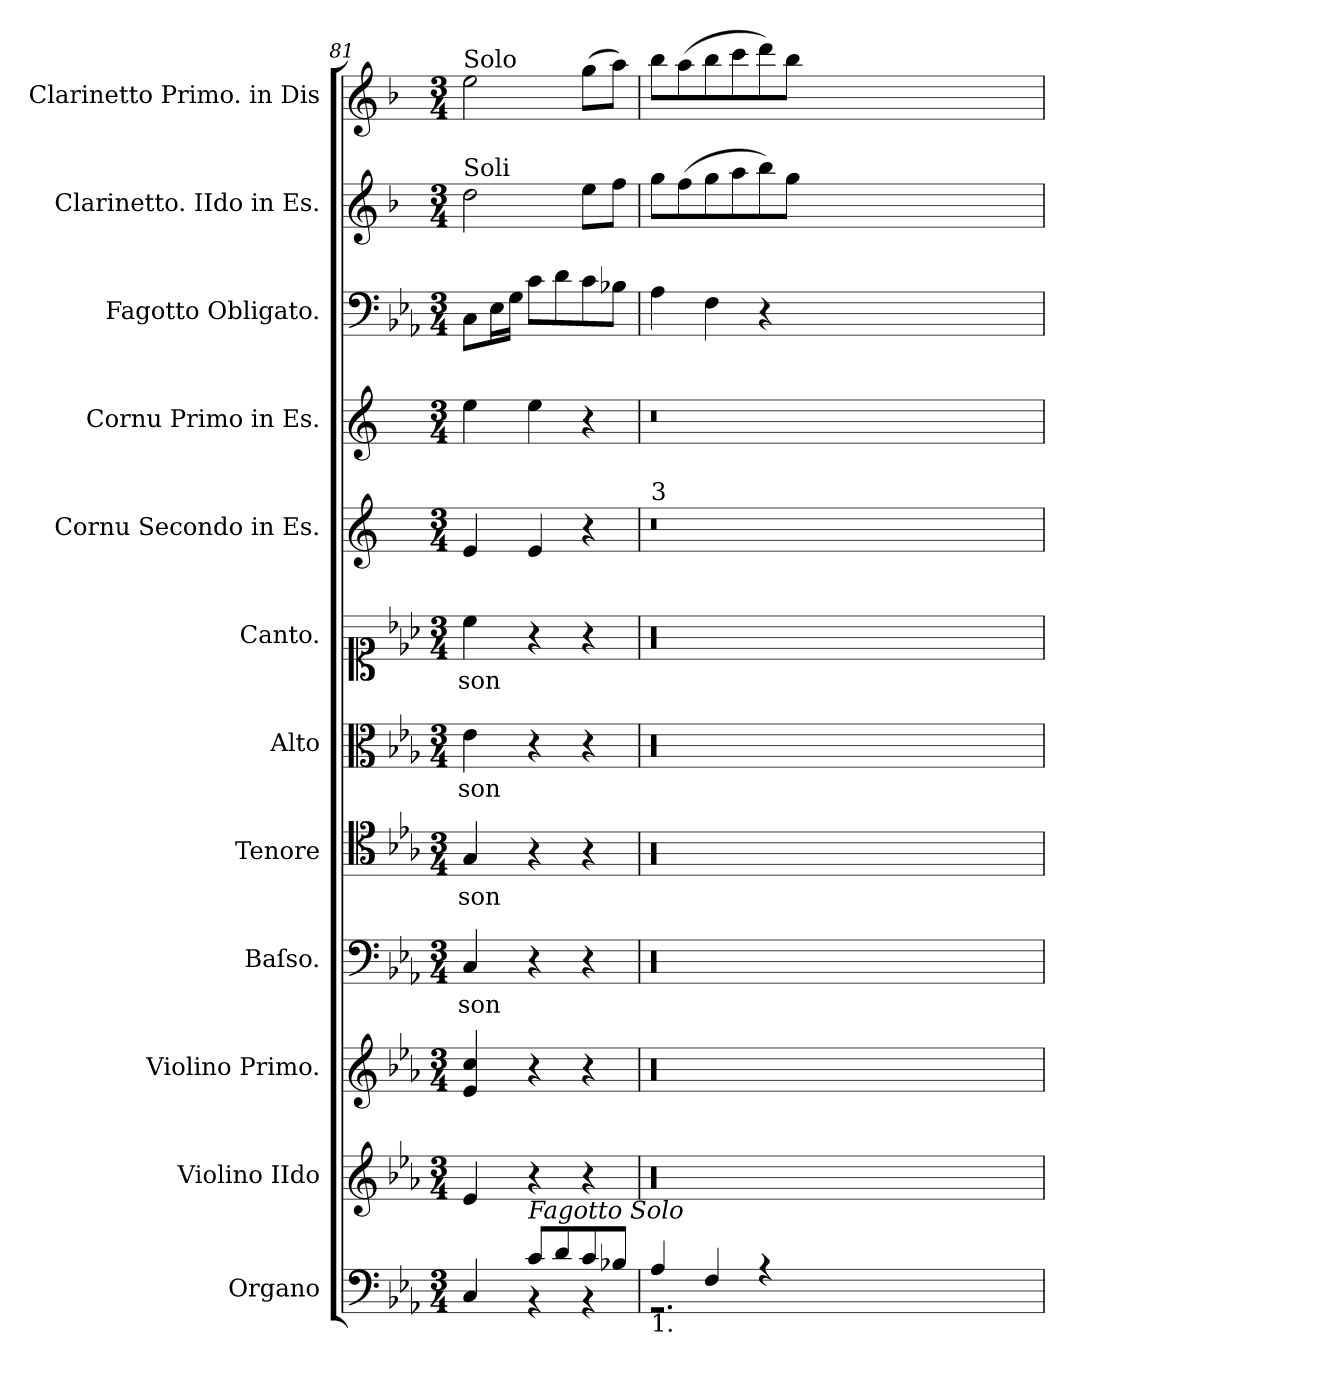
**kern	**kern	**kern	**kern	**text	**kern	**text	**kern	**text	**kern	**text	**kern	**kern	**kern	**kern	**kern	**dynam
*part12	*part11	*part10	*part9	*part9	*part8	*part8	*part7	*part7	*part6	*part6	*part5	*part4	*part3	*part2	*part1	*part1
*staff12	*staff11	*staff10	*staff9	*staff9	*staff8	*staff8	*staff7	*staff7	*staff6	*staff6	*staff5	*staff4	*staff3	*staff2	*staff1	*staff1
*I"Organo	*I"Violino IIdo	*I"Violino Primo.	*I"Baſso.	*	*I"Tenore	*	*I"Alto	*	*I"Canto.	*	*I"Cornu Secondo in Es.	*I"Cornu Primo in Es.	*I"Fagotto Obligato.	*I"Clarinetto. IIdo in Es.	*I"Clarinetto Primo. in Dis	*
*I'org	*I'vl II	*I'vl I	*I'B	*	*I'T	*	*I'A	*	*	*	*I'cor 2 in E♭	*I'cor 1 in E♭	*I'fag	*I'cl 2 in E♭	*I'cl 2 in E♭	*
*clefF4	*clefG2	*clefG2	*clefF4	*	*clefC4	*	*clefC3	*	*clefC1	*	*clefG2	*clefG2	*clefF4	*clefG2	*clefG2	*
*	*	*	*	*	*	*	*	*	*	*	*ITrd5c9	*ITrd5c9	*	*ITrd1c2	*ITrd1c2	*
*k[b-e-a-]	*k[b-e-a-]	*k[b-e-a-]	*k[b-e-a-]	*	*k[b-e-a-]	*	*k[b-e-a-]	*	*k[b-e-a-]	*	*k[b-e-a-]	*k[b-e-a-]	*k[b-e-a-]	*k[b-e-a-]	*k[b-e-a-]	*
*M3/4	*M3/4	*M3/4	*M3/4	*	*M3/4	*	*M3/4	*	*M3/4	*	*M3/4	*M3/4	*M3/4	*M3/4	*M3/4	*
=81	=81	=81	=81	=81	=81	=81	=81	=81	=81	=81	=81	=81	=81	=81	=81	=81
*^	*	*	*	*	*	*	*	*	*	*	*	*	*	*	*	*
!	!	!	!	!	!	!	!	!	!	!	!	!	!	!	!	!LO:TX:a:t=Solo	!
!	!	!	!	!	!	!	!	!	!	!	!	!	!	!	!LO:TX:a:t=Soli	!	!
4C/	4ryy	4e-/	4e-/ 4cc/	4C/	-son	4G/	-son	4e-\	-son	4cc\	-son	4G/	4g\	8C\L	2cc\	2dd\	piano
.	.	.	.	.	.	.	.	.	.	.	.	.	.	16E-\L	.	.	.
.	.	.	.	.	.	.	.	.	.	.	.	.	.	16G\JJ	.	.	.
!LO:TX:a:i:t=Fagotto Solo	!	!	!	!	!	!	!	!	!	!	!	!	!	!	!	!	!
8c!/L	4r	4r	4r	4r	.	4r	.	4r	.	4r	.	4G/	4g\	8c\L	.	.	.
8d!/	.	.	.	.	.	.	.	.	.	.	.	.	.	8d\	.	.	.
8c!/	4r	4r	4r	4r	.	4r	.	4r	.	4r	.	4r	4r	8c\	8dd\L	(8ff\L	.
8B-X!/J	.	.	.	.	.	.	.	.	.	.	.	.	.	8B-X\J	8ee-\J	8gg\J)	.
=82	=82	=82	=82	=82	=82	=82	=82	=82	=82	=82	=82	=82	=82	=82	=82	=82	=82
!	!	!	!	!	!	!	!	!	!	!	!	!LO:TX:a:t=3	!	!	!	!	!
!LO:TX:b:t=1.	!	!	!	!	!	!	!	!	!	!	!	!	!	!	!	!	!
!	!	!LO:N:vis=00	!LO:N:vis=00	!LO:N:vis=00	!	!LO:N:vis=00	!	!LO:N:vis=00	!	!LO:N:vis=00	!	!LO:N:vis=0	!LO:N:vis=0	!	!	!	!
4A-!/	2.rGG	0.r	0.r	0.r	.	0.r	.	0.r	.	0.r	.	1.r	1.r	4A-\	8ff\L	8aa-\L	.
.	.	.	.	.	.	.	.	.	.	.	.	.	.	.	(8ee-\	(8gg\	.
4F!/	.	.	.	.	.	.	.	.	.	.	.	.	.	4F\	8ff\	8aa-\	.
.	.	.	.	.	.	.	.	.	.	.	.	.	.	.	8gg\	8bb-\	.
4r	.	.	.	.	.	.	.	.	.	.	.	.	.	4r	8aa-\)	8ccc\)	.
.	.	.	.	.	.	.	.	.	.	.	.	.	.	.	8ff\J	8aa-\J	.
0ryy	0ryy	.	.	.	.	.	.	.	.	.	.	.	.	0ryy	0ryy	0ryy	.
.	.	.	.	.	.	.	.	.	.	.	.	1.ryy	1.ryy	.	.	.	.
4ryy	4ryy	.	.	.	.	.	.	.	.	.	.	.	.	4ryy	4ryy	4ryy	.
*v	*v	*	*	*	*	*	*	*	*	*	*	*	*	*	*	*	*
=	=	=	=	=	=	=	=	=	=	=	=	=	=	=	=	=
*-	*-	*-	*-	*-	*-	*-	*-	*-	*-	*-	*-	*-	*-	*-	*-	*-
